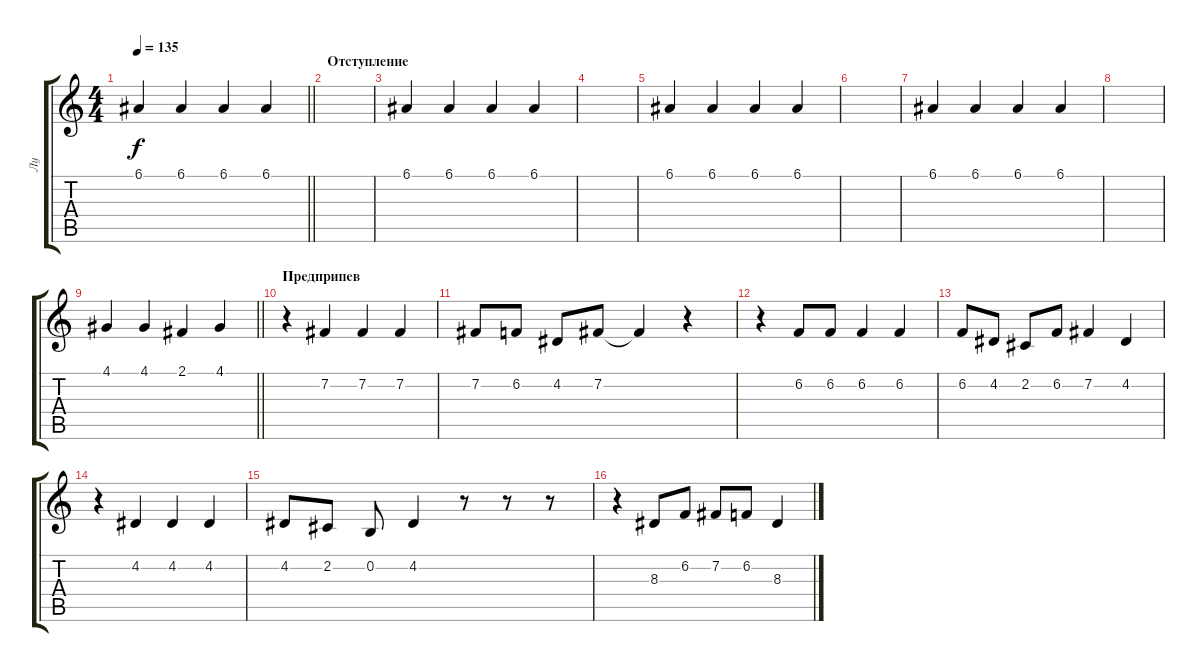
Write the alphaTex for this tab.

\track ("Лу" "Лу") {instrument violin}
\staff {score tabs}
\tuning (E4 B3 G3 D3 A2 E2) {hide}
\ts (4 4)
\tempo 135
\clef g2
\barLineRight lightlight
\ks c
6.1.4{dy f} 6.1.4 6.1.4 6.1.4 |
\section ("" "Отступление")
|
6.1.4 6.1.4 6.1.4 6.1.4 |
|
6.1.4 6.1.4 6.1.4 6.1.4 |
|
6.1.4 6.1.4 6.1.4 6.1.4 |
|
\barLineRight lightlight
4.1.4 4.1.4 2.1.4 4.1.4 |
\section ("" "Предприпев")
r.4 7.2.4 7.2.4 7.2.4 |
7.2.8 6.2.8 4.2.8 7.2.8 7.2{t}.4 r.4 |
r.4 6.2.8 6.2.8 6.2.4 6.2.4 |
6.2.8 4.2.8 2.2.8 6.2.8 7.2.4 4.2.4 |
r.4 4.2.4 4.2.4 4.2.4 |
4.2.8 2.2.8 0.2.8 4.2.4 r.8 r.8 r.8 |
r.4 8.3.8 6.2.8 7.2.8 6.2.8 8.3.4
